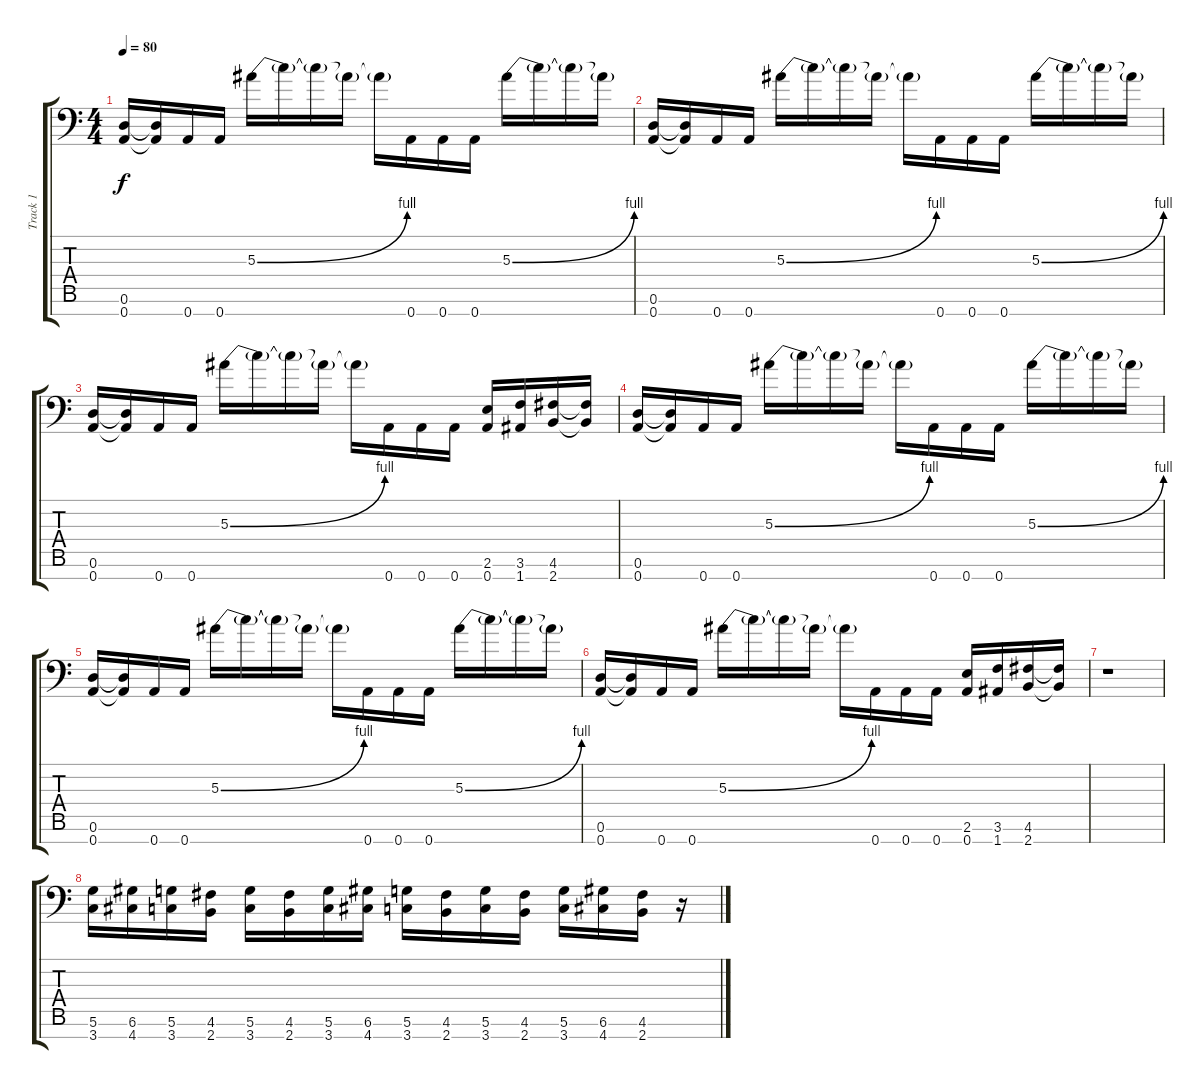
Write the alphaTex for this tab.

\track ("Track 1" "Track 1") {instrument distortionguitar}
\staff {score tabs}
\tuning (D4 A3 F3 C3 G2 D2 A1) {hide}
\ts (4 4)
\tempo 80
\clef f4
\ks c
(0.6 0.7).16{dy f} (0.6{t} 0.7{t}).16 0.7.16 0.7.16 5.3{be (bend 0 0 60 4)}.16 5.3{t}.16 5.3{t}.16 5.3{t}.16 5.3{t}.16 0.7.16 0.7.16 0.7.16 5.3{be (bend 0 0 60 4)}.16 5.3{t}.16 5.3{t}.16 5.3{t}.16 |
(0.6 0.7).16 (0.6{t} 0.7{t}).16 0.7.16 0.7.16 5.3{be (bend 0 0 60 4)}.16 5.3{t}.16 5.3{t}.16 5.3{t}.16 5.3{t}.16 0.7.16 0.7.16 0.7.16 5.3{be (bend 0 0 60 4)}.16 5.3{t}.16 5.3{t}.16 5.3{t}.16 |
(0.6 0.7).16 (0.6{t} 0.7{t}).16 0.7.16 0.7.16 5.3{be (bend 0 0 60 4)}.16 5.3{t}.16 5.3{t}.16 5.3{t}.16 5.3{t}.16 0.7.16 0.7.16 0.7.16 (2.6 0.7).16 (3.6 1.7).16 (4.6 2.7).16 (4.6{t} 2.7{t}).16 |
(0.6 0.7).16 (0.6{t} 0.7{t}).16 0.7.16 0.7.16 5.3{be (bend 0 0 60 4)}.16 5.3{t}.16 5.3{t}.16 5.3{t}.16 5.3{t}.16 0.7.16 0.7.16 0.7.16 5.3{be (bend 0 0 60 4)}.16 5.3{t}.16 5.3{t}.16 5.3{t}.16 |
(0.6 0.7).16 (0.6{t} 0.7{t}).16 0.7.16 0.7.16 5.3{be (bend 0 0 60 4)}.16 5.3{t}.16 5.3{t}.16 5.3{t}.16 5.3{t}.16 0.7.16 0.7.16 0.7.16 5.3{be (bend 0 0 60 4)}.16 5.3{t}.16 5.3{t}.16 5.3{t}.16 |
(0.6 0.7).16 (0.6{t} 0.7{t}).16 0.7.16 0.7.16 5.3{be (bend 0 0 60 4)}.16 5.3{t}.16 5.3{t}.16 5.3{t}.16 5.3{t}.16 0.7.16 0.7.16 0.7.16 (2.6 0.7).16 (3.6 1.7).16 (4.6 2.7).16 (4.6{t} 2.7{t}).16 |
r.1 |
(5.6 3.7).16 (6.6 4.7).16 (5.6 3.7).16 (4.6 2.7).16 (5.6 3.7).16 (4.6 2.7).16 (5.6 3.7).16 (6.6 4.7).16 (5.6 3.7).16 (4.6 2.7).16 (5.6 3.7).16 (4.6 2.7).16 (5.6 3.7).16 (6.6 4.7).16 (4.6 2.7).16 r.16
